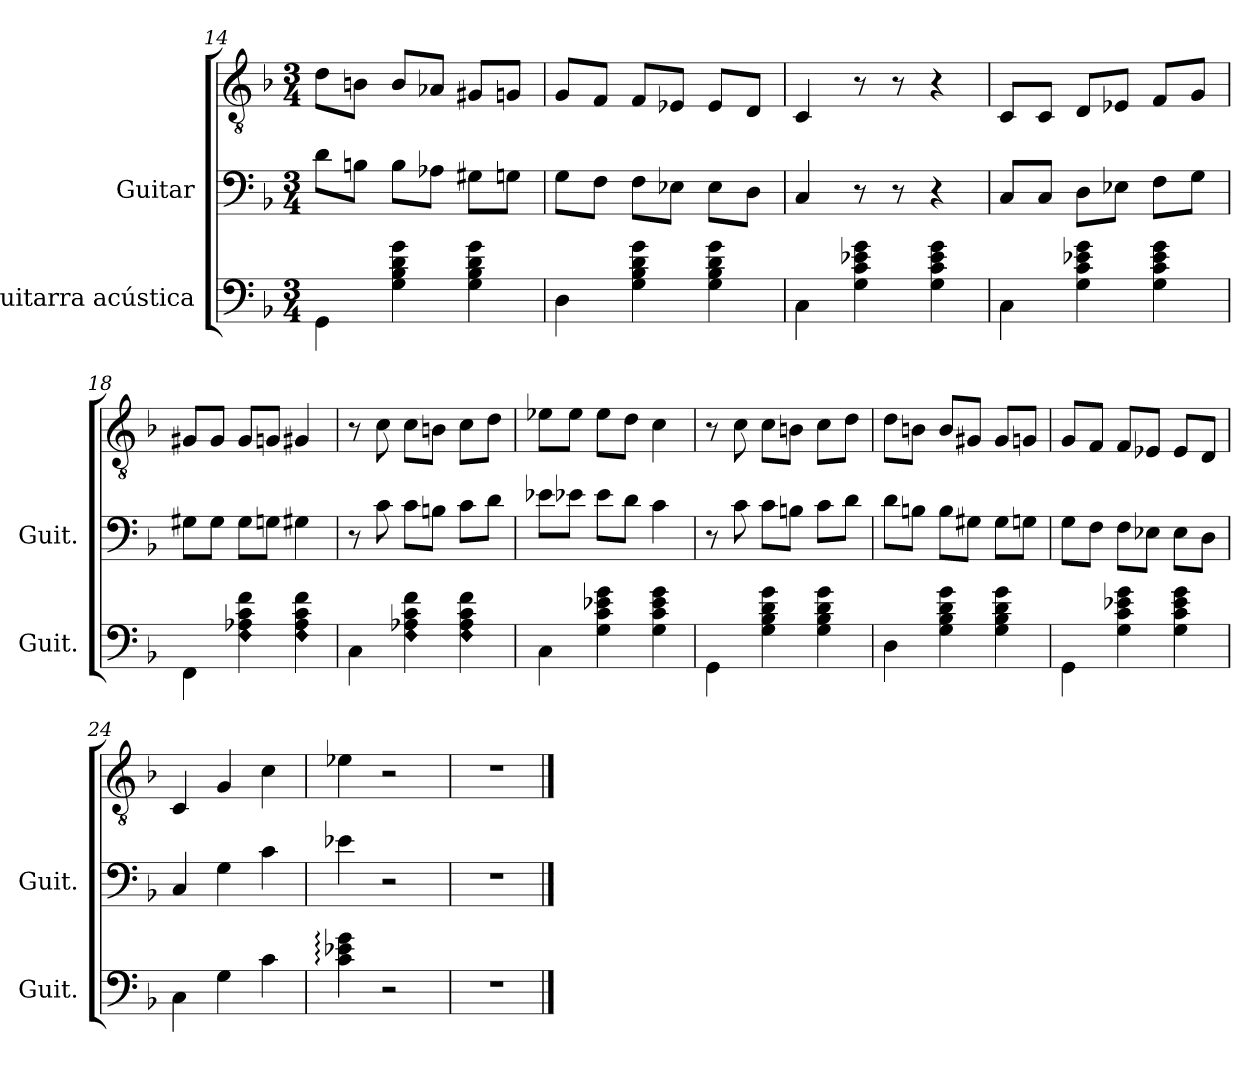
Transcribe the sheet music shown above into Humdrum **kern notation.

**kern	**kern	**kern
*part2	*part1	*part1
*staff3	*staff2	*staff1
*I"Guitarra acústica	*I"Guitar	*
*I'Guit.	*I'Guit.	*
*	*	*clefGv2
*k[b-]	*k[b-]	*k[b-]
*M3/4	*M3/4	*M3/4
=14	=14	=14
4GG\	8dL	8d\L
.	8BnJ	8Bn\J
4G\ 4B-\ 4d\ 4g\	8BL	8B/L
.	8A-XJ	8A-X/J
4G\ 4B-\ 4d\ 4g\	8G#XL	8G#X/L
.	8GJ	8Gn/J
=15	=15	=15
4D\	8GL	8G/L
.	8FJ	8F/J
4G\ 4B-\ 4d\ 4g\	8FL	8F/L
.	8E-XJ	8E-X/J
4G\ 4B-\ 4d\ 4g\	8E-L	8E-/L
.	8DJ	8D/J
=16	=16	=16
4C\	4C	4C/
4G\ 4c\ 4e-\ 4g\	8r	8r
.	8r	8r
4G\ 4c\ 4e-\ 4g\	4r	4r
!!LO:PB:g=z
=17	=17	=17
4C\	8CL	8C/L
.	8CJ	8C/J
4G\ 4c\ 4e-\ 4g\	8DL	8D/L
.	8E-XJ	8E-X/J
4G\ 4c\ 4e-\ 4g\	8FL	8F/L
.	8GJ	8G/J
=18	=18	=18
4FF\	8G#XL	8G#X/L
.	8G#J	8G#/J
!LO:N:n=1:head=diamond	!	!
4F\ 4A-\ 4c\ 4f\	8G#L	8G#/L
.	8GnJ	8Gn/J
!LO:N:n=1:head=diamond	!	!
4F\ 4A-\ 4c\ 4f\	4G#X	4G#X/
=19	=19	=19
4C\	8r	8r
.	8c	8c\
!LO:N:n=1:head=diamond	!	!
4F\ 4A-\ 4c\ 4f\	8cL	8c\L
.	8BnJ	8Bn\J
!LO:N:n=1:head=diamond	!	!
4F\ 4A-\ 4c\ 4f\	8cL	8c\L
.	8dJ	8d\J
=20	=20	=20
4C\	8e-XL	8e-X\L
.	8e-XJ	8e-\J
4G\ 4c\ 4e-\ 4g\	8e-L	8e-\L
.	8dJ	8d\J
4G\ 4c\ 4e-\ 4g\	4c	4c\
=21	=21	=21
4GG\	8r	8r
.	8c	8c\
4G\ 4B-\ 4d\ 4g\	8cL	8c\L
.	8BnJ	8Bn\J
4G\ 4B-\ 4d\ 4g\	8cL	8c\L
.	8dJ	8d\J
!!LO:LB:g=z
=22	=22	=22
4D\	8dL	8d\L
.	8BnJ	8Bn\J
4G\ 4B-\ 4d\ 4g\	8BL	8B/L
.	8G#XJ	8G#X/J
4G\ 4B-\ 4d\ 4g\	8G#L	8G#/L
.	8GnJ	8Gn/J
=23	=23	=23
4GG\	8GL	8G/L
.	8FJ	8F/J
4G\ 4c\ 4e-\ 4g\	8FL	8F/L
.	8E-XJ	8E-X/J
4G\ 4c\ 4e-\ 4g\	8E-L	8E-/L
.	8DJ	8D/J
=24	=24	=24
4C\	4C	4C/
4G\	4G	4G/
4c\	4c	4c\
=25	=25	=25
4c\: 4e-\: 4g\:	4e-	4e-X\
2r	2r	2r
=26	=26	=26
2.r	2.r	2.r
==	==	==
*-	*-	*-
